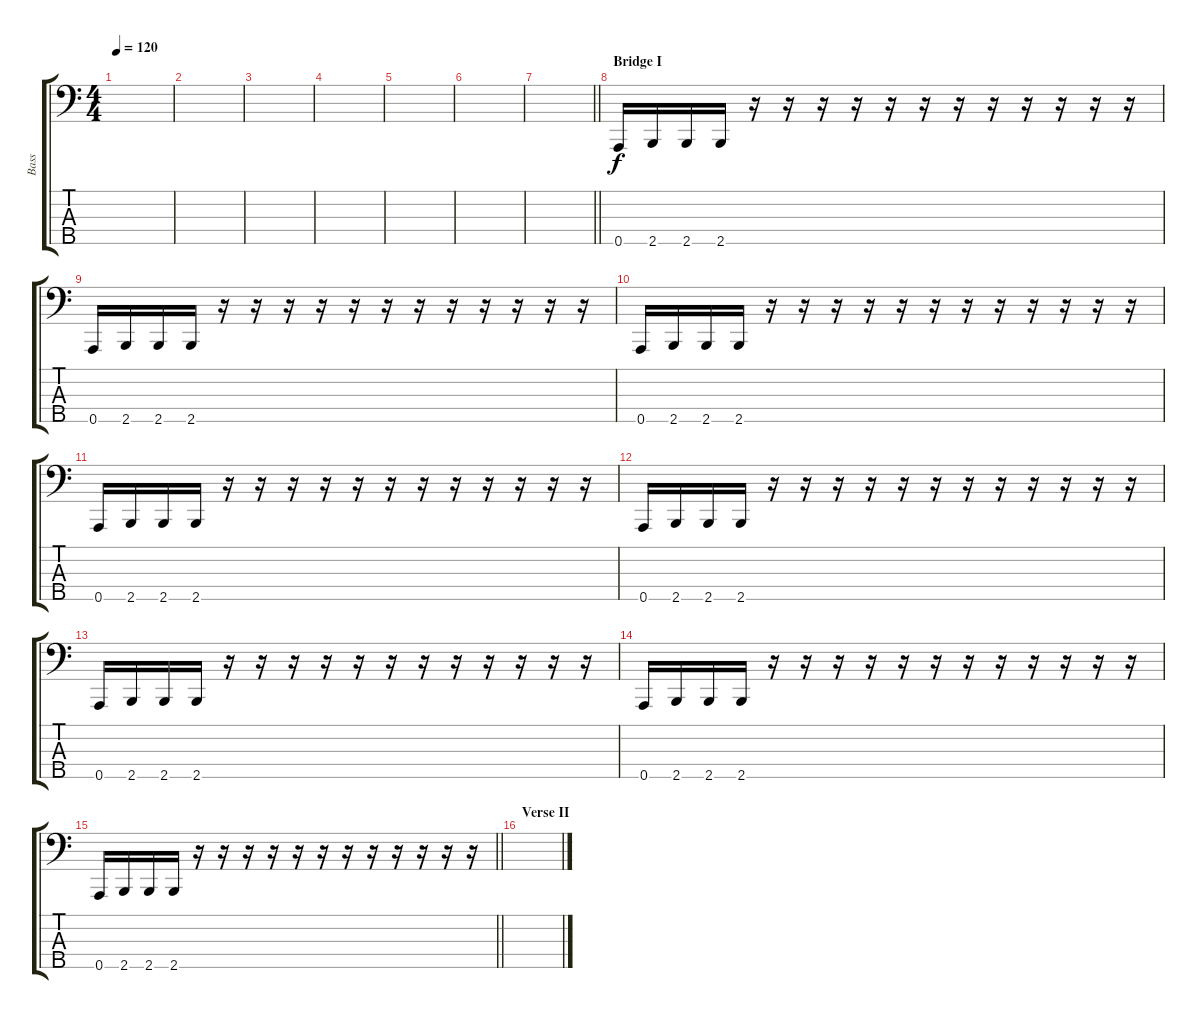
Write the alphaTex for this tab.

\track ("Bass" "Bass") {instrument electricbasspick}
\staff {score tabs}
\tuning (G2 D2 A1 E1 A0) {hide}
\ts (4 4)
\tempo 120
\clef f4
\ks c
|
|
|
|
|
|
\barLineRight lightlight
|
\section ("" "Bridge I")
0.5.16 2.5.16 2.5.16 2.5.16 r.16 r.16 r.16 r.16 r.16 r.16 r.16 r.16 r.16 r.16 r.16 r.16 |
0.5.16 2.5.16 2.5.16 2.5.16 r.16 r.16 r.16 r.16 r.16 r.16 r.16 r.16 r.16 r.16 r.16 r.16 |
0.5.16 2.5.16 2.5.16 2.5.16 r.16 r.16 r.16 r.16 r.16 r.16 r.16 r.16 r.16 r.16 r.16 r.16 |
0.5.16 2.5.16 2.5.16 2.5.16 r.16 r.16 r.16 r.16 r.16 r.16 r.16 r.16 r.16 r.16 r.16 r.16 |
0.5.16 2.5.16 2.5.16 2.5.16 r.16 r.16 r.16 r.16 r.16 r.16 r.16 r.16 r.16 r.16 r.16 r.16 |
0.5.16 2.5.16 2.5.16 2.5.16 r.16 r.16 r.16 r.16 r.16 r.16 r.16 r.16 r.16 r.16 r.16 r.16 |
0.5.16 2.5.16 2.5.16 2.5.16 r.16 r.16 r.16 r.16 r.16 r.16 r.16 r.16 r.16 r.16 r.16 r.16 |
\barLineRight lightlight
0.5.16 2.5.16 2.5.16 2.5.16 r.16 r.16 r.16 r.16 r.16 r.16 r.16 r.16 r.16 r.16 r.16 r.16 |
\section ("" "Verse II")
